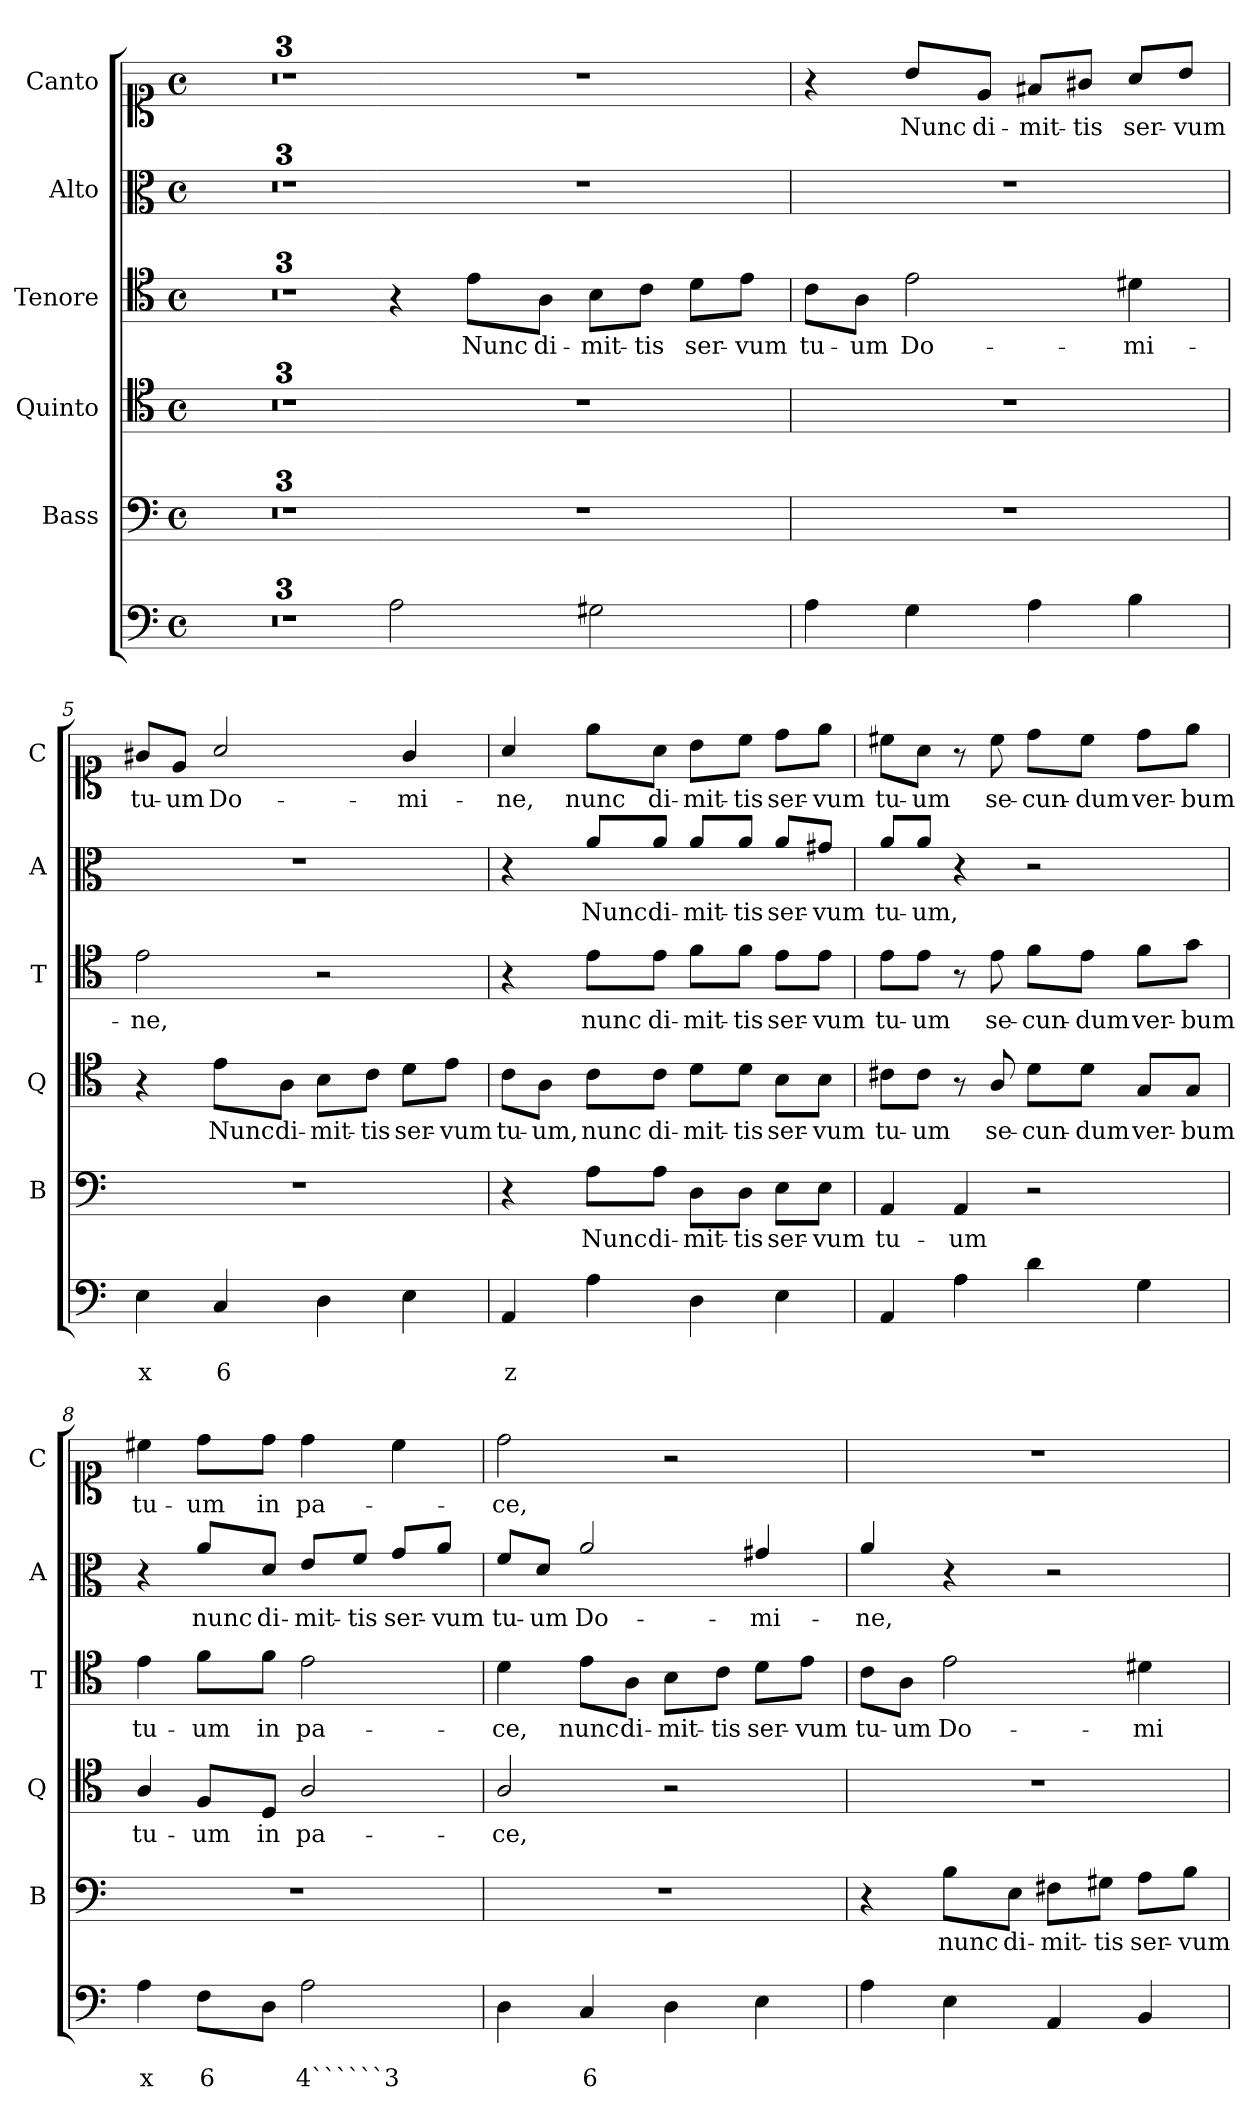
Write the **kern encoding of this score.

**kern	**text	**text	**kern	**text	**kern	**text	**kern	**text	**kern	**text	**kern	**text
*part6	*part6	*part6	*part5	*part5	*part4	*part4	*part3	*part3	*part2	*part2	*part1	*part1
*staff6	*staff6	*staff6	*staff5	*staff5	*staff4	*staff4	*staff3	*staff3	*staff2	*staff2	*staff1	*staff1
*	*	*	*I"Bass	*	*I"Quinto	*	*I"Tenore	*	*I"Alto	*	*I"Canto	*
*	*	*	*I'B	*	*I'Q	*	*I'T	*	*I'A	*	*I'C	*
*clefF4	*	*	*clefF4	*	*clefC4	*	*clefC4	*	*clefC3	*	*clefC1	*
*k[]	*	*	*k[]	*	*k[]	*	*k[]	*	*k[]	*	*k[]	*
*C:	*	*	*C:	*	*C:	*	*C:	*	*C:	*	*C:	*
*M4/4	*	*	*M4/4	*	*M4/4	*	*M4/4	*	*M4/4	*	*M4/4	*
*met(c)	*	*	*met(c)	*	*met(c)	*	*met(c)	*	*met(c)	*	*met(c)	*
=1	=1	=1	=1	=1	=1	=1	=1	=1	=1	=1	=1	=1
1r	.	.	1r	.	1r	.	1r	.	1r	.	1r	.
=2	=2	=2	=2	=2	=2	=2	=2	=2	=2	=2	=2	=2
1r	.	.	1r	.	1r	.	1r	.	1r	.	1r	.
=3	=3	=3	=3	=3	=3	=3	=3	=3	=3	=3	=3	=3
*	*	*	*	*	*clefGv2	*	*clefGv2	*	*clefG2	*	*clefG2	*
1r	.	.	1r	.	1r	.	1r	.	1r	.	1r	.
=3X1-	=3X1-	=3X1-	=3X1-	=3X1-	=3X1-	=3X1-	=3X1-	=3X1-	=3X1-	=3X1-	=3X1-	=3X1-
2A\	.	.	1r	.	1r	.	4r	.	1r	.	1r	.
!	!	!	!	!	!	!	!	!LO:LY:b	!	!	!	!
.	.	.	.	.	.	.	8e\L	Nunc	.	.	.	.
!	!	!	!	!	!	!	!	!LO:LY:b	!	!	!	!
.	.	.	.	.	.	.	8A\J	di-	.	.	.	.
!	!	!	!	!	!	!	!	!LO:LY:b	!	!	!	!
2G#X\	.	.	.	.	.	.	8B\L	-mit-	.	.	.	.
!	!	!	!	!	!	!	!	!LO:LY:b	!	!	!	!
.	.	.	.	.	.	.	8c\J	-tis	.	.	.	.
!	!	!	!	!	!	!	!	!LO:LY:b	!	!	!	!
.	.	.	.	.	.	.	8d\L	ser-	.	.	.	.
!	!	!	!	!	!	!	!	!LO:LY:b	!	!	!	!
.	.	.	.	.	.	.	8e\J	-vum	.	.	.	.
=4	=4	=4	=4	=4	=4	=4	=4	=4	=4	=4	=4	=4
!	!	!	!	!	!	!	!	!LO:LY:b	!	!	!	!
4A\	.	.	1r	.	1r	.	8c\L	tu-	1r	.	4r	.
!	!	!	!	!	!	!	!	!LO:LY:b	!	!	!	!
.	.	.	.	.	.	.	8A\J	-um	.	.	.	.
!	!	!	!	!	!	!	!	!LO:LY:b	!	!	!	!LO:LY:b
4G\	.	.	.	.	.	.	2e\	Do-	.	.	8b/L	Nunc
!	!	!	!	!	!	!	!	!	!	!	!	!LO:LY:b
.	.	.	.	.	.	.	.	.	.	.	8e/J	di-
!	!	!	!	!	!	!	!	!	!	!	!	!LO:LY:b
4A\	.	.	.	.	.	.	.	.	.	.	8f#X/L	-mit-
!	!	!	!	!	!	!	!	!	!	!	!	!LO:LY:b
.	.	.	.	.	.	.	.	.	.	.	8g#X/J	-tis
!	!	!	!	!	!	!	!	!LO:LY:b	!	!	!	!LO:LY:b
4B\	.	.	.	.	.	.	4d#X\	-mi-	.	.	8a/L	ser-
!	!	!	!	!	!	!	!	!	!	!	!	!LO:LY:b
.	.	.	.	.	.	.	.	.	.	.	8b/J	-vum
=5	=5	=5	=5	=5	=5	=5	=5	=5	=5	=5	=5	=5
!	!	!LO:LY:b	!	!	!	!	!	!LO:LY:b	!	!	!	!LO:LY:b
4E\	.	x	1r	.	4r	.	2e\	-ne,	1r	.	8g#X/L	tu-
!	!	!	!	!	!	!	!	!	!	!	!	!LO:LY:b
.	.	.	.	.	.	.	.	.	.	.	8e/J	-um
!	!	!LO:LY:b	!	!	!	!LO:LY:b	!	!	!	!	!	!LO:LY:b
4C/	.	6	.	.	8e\L	Nunc	.	.	.	.	2a/	Do-
!	!	!	!	!	!	!LO:LY:b	!	!	!	!	!	!
.	.	.	.	.	8A\J	di-	.	.	.	.	.	.
!	!	!	!	!	!	!LO:LY:b	!	!	!	!	!	!
4D\	.	.	.	.	8B\L	-mit-	2r	.	.	.	.	.
!	!	!	!	!	!	!LO:LY:b	!	!	!	!	!	!
.	.	.	.	.	8c\J	-tis	.	.	.	.	.	.
!	!	!	!	!	!	!LO:LY:b	!	!	!	!	!	!LO:LY:b
4E\	.	.	.	.	8d\L	ser-	.	.	.	.	4g#/	-mi-
!	!	!	!	!	!	!LO:LY:b	!	!	!	!	!	!
.	.	.	.	.	8e\J	-vum	.	.	.	.	.	.
!!LO:PB:g=z
=6	=6	=6	=6	=6	=6	=6	=6	=6	=6	=6	=6	=6
!	!	!LO:LY:b	!	!	!	!LO:LY:b	!	!	!	!	!	!LO:LY:b
4AA/	.	z	4r	.	8c\L	tu-	4r	.	4r	.	4a/	-ne,
!	!	!	!	!	!	!LO:LY:b	!	!	!	!	!	!
.	.	.	.	.	8A\J	-um,	.	.	.	.	.	.
!	!	!	!	!LO:LY:b	!	!LO:LY:b	!	!LO:LY:b	!	!LO:LY:b	!	!LO:LY:b
4A\	.	.	8A\L	Nunc	8c\L	nunc	8e\L	nunc	8a/L	Nunc	8ee\L	nunc
!	!	!	!	!LO:LY:b	!	!LO:LY:b	!	!LO:LY:b	!	!LO:LY:b	!	!LO:LY:b
.	.	.	8A\J	di-	8c\J	di-	8e\J	di-	8a/J	di-	8a\J	di-
!	!	!	!	!LO:LY:b	!	!LO:LY:b	!	!LO:LY:b	!	!LO:LY:b	!	!LO:LY:b
4D\	.	.	8D\L	-mit-	8d\L	-mit-	8f\L	-mit-	8a/L	-mit-	8b\L	-mit-
!	!	!	!	!LO:LY:b	!	!LO:LY:b	!	!LO:LY:b	!	!LO:LY:b	!	!LO:LY:b
.	.	.	8D\J	-tis	8d\J	-tis	8f\J	-tis	8a/J	-tis	8cc\J	-tis
!	!	!	!	!LO:LY:b	!	!LO:LY:b	!	!LO:LY:b	!	!LO:LY:b	!	!LO:LY:b
4E\	.	.	8E\L	ser-	8B\L	ser-	8e\L	ser-	8a/L	ser-	8dd\L	ser-
!	!	!	!	!LO:LY:b	!	!LO:LY:b	!	!LO:LY:b	!	!LO:LY:b	!	!LO:LY:b
.	.	.	8E\J	-vum	8B\J	-vum	8e\J	-vum	8g#X/J	-vum	8ee\J	-vum
=7	=7	=7	=7	=7	=7	=7	=7	=7	=7	=7	=7	=7
!	!	!	!	!LO:LY:b	!	!LO:LY:b	!	!LO:LY:b	!	!LO:LY:b	!	!LO:LY:b
4AA/	.	.	4AA/	tu-	8c#X\L	tu-	8e\L	tu-	8a/L	tu-	8cc#X\L	tu-
!	!	!	!	!	!	!LO:LY:b	!	!LO:LY:b	!	!LO:LY:b	!	!LO:LY:b
.	.	.	.	.	8c#\J	-um	8e\J	-um	8a/J	-um,	8a\J	-um
!	!	!	!	!LO:LY:b	!	!	!	!	!	!	!	!
4A\	.	.	4AA/	-um	8r	.	8r	.	4r	.	8r	.
!	!	!	!	!	!	!LO:LY:b	!	!LO:LY:b	!	!	!	!LO:LY:b
.	.	.	.	.	8A/	se-	8e\	se-	.	.	8cc#\	se-
!	!	!	!	!	!	!LO:LY:b	!	!LO:LY:b	!	!	!	!LO:LY:b
4d\	.	.	2r	.	8d\L	-cun-	8f\L	-cun-	2r	.	8dd\L	-cun-
!	!	!	!	!	!	!LO:LY:b	!	!LO:LY:b	!	!	!	!LO:LY:b
.	.	.	.	.	8d\J	-dum	8e\J	-dum	.	.	8cc#\J	-dum
!	!	!	!	!	!	!LO:LY:b	!	!LO:LY:b	!	!	!	!LO:LY:b
4G\	.	.	.	.	8G/L	ver-	8f\L	ver-	.	.	8dd\L	ver-
!	!	!	!	!	!	!LO:LY:b	!	!LO:LY:b	!	!	!	!LO:LY:b
.	.	.	.	.	8G/J	-bum	8g\J	-bum	.	.	8ee\J	-bum
=8	=8	=8	=8	=8	=8	=8	=8	=8	=8	=8	=8	=8
!	!	!LO:LY:b	!	!	!	!LO:LY:b	!	!LO:LY:b	!	!	!	!LO:LY:b
4A\	.	x	1r	.	4A/	tu-	4e\	tu-	4r	.	4cc#X\	tu-
!	!	!LO:LY:b	!	!	!	!LO:LY:b	!	!LO:LY:b	!	!LO:LY:b	!	!LO:LY:b
8F\L	.	6	.	.	8F/L	-um	8f\L	-um	8a/L	nunc	8dd\L	-um
!	!	!	!	!	!	!LO:LY:b	!	!LO:LY:b	!	!LO:LY:b	!	!LO:LY:b
8D\J	.	.	.	.	8D/J	in	8f\J	in	8d/J	di-	8dd\J	in
!	!	!LO:LY:b	!	!	!	!LO:LY:b	!	!LO:LY:b	!	!LO:LY:b	!	!LO:LY:b
2A\	.	4``````3	.	.	2A/	pa-	2e\	pa-	8e/L	-mit-	4dd\	pa-
!	!	!	!	!	!	!	!	!	!	!LO:LY:b	!	!
.	.	.	.	.	.	.	.	.	8f/J	-tis	.	.
!	!	!	!	!	!	!	!	!	!	!LO:LY:b	!	!
.	.	.	.	.	.	.	.	.	8g/L	ser-	4cc#\	.
!	!	!	!	!	!	!	!	!	!	!LO:LY:b	!	!
.	.	.	.	.	.	.	.	.	8a/J	-vum	.	.
=9	=9	=9	=9	=9	=9	=9	=9	=9	=9	=9	=9	=9
!	!	!	!	!	!	!LO:LY:b	!	!LO:LY:b	!	!LO:LY:b	!	!LO:LY:b
4D\	.	.	1r	.	2A/	-ce,	4d\	-ce,	8f/L	tu-	2dd\	-ce,
!	!	!	!	!	!	!	!	!	!	!LO:LY:b	!	!
.	.	.	.	.	.	.	.	.	8d/J	-um	.	.
!	!	!LO:LY:b	!	!	!	!	!	!LO:LY:b	!	!LO:LY:b	!	!
4C/	.	6	.	.	.	.	8e\L	nunc	2a/	Do-	.	.
!	!	!	!	!	!	!	!	!LO:LY:b	!	!	!	!
.	.	.	.	.	.	.	8A\J	di-	.	.	.	.
!	!	!	!	!	!	!	!	!LO:LY:b	!	!	!	!
4D\	.	.	.	.	2r	.	8B\L	-mit-	.	.	2r	.
!	!	!	!	!	!	!	!	!LO:LY:b	!	!	!	!
.	.	.	.	.	.	.	8c\J	-tis	.	.	.	.
!	!	!	!	!	!	!	!	!LO:LY:b	!	!LO:LY:b	!	!
4E\	.	.	.	.	.	.	8d\L	ser-	4g#X/	-mi-	.	.
!	!	!	!	!	!	!	!	!LO:LY:b	!	!	!	!
.	.	.	.	.	.	.	8e\J	-vum	.	.	.	.
!!LO:LB:g=z
=10	=10	=10	=10	=10	=10	=10	=10	=10	=10	=10	=10	=10
!	!	!	!	!	!	!	!	!LO:LY:b	!	!LO:LY:b	!	!
4A\	.	.	4r	.	1r	.	8c\L	tu-	4a/	-ne,	1r	.
!	!	!	!	!	!	!	!	!LO:LY:b	!	!	!	!
.	.	.	.	.	.	.	8A\J	-um	.	.	.	.
!	!	!	!	!LO:LY:b	!	!	!	!LO:LY:b	!	!	!	!
4E\	.	.	8B\L	nunc	.	.	2e\	Do-	4r	.	.	.
!	!	!	!	!LO:LY:b	!	!	!	!	!	!	!	!
.	.	.	8E\J	di-	.	.	.	.	.	.	.	.
!	!	!	!	!LO:LY:b	!	!	!	!	!	!	!	!
4AA/	.	.	8F#X\L	-mit-	.	.	.	.	2r	.	.	.
!	!	!	!	!LO:LY:b	!	!	!	!	!	!	!	!
.	.	.	8G#X\J	-tis	.	.	.	.	.	.	.	.
!	!	!	!	!LO:LY:b	!	!	!	!LO:LY:b	!	!	!	!
4BB/	.	.	8A\L	ser-	.	.	4d#X\	-mi-	.	.	.	.
!	!	!	!	!LO:LY:b	!	!	!	!	!	!	!	!
.	.	.	8B\J	-vum	.	.	.	.	.	.	.	.
=	=	=	=	=	=	=	=	=	=	=	=	=
*-	*-	*-	*-	*-	*-	*-	*-	*-	*-	*-	*-	*-
